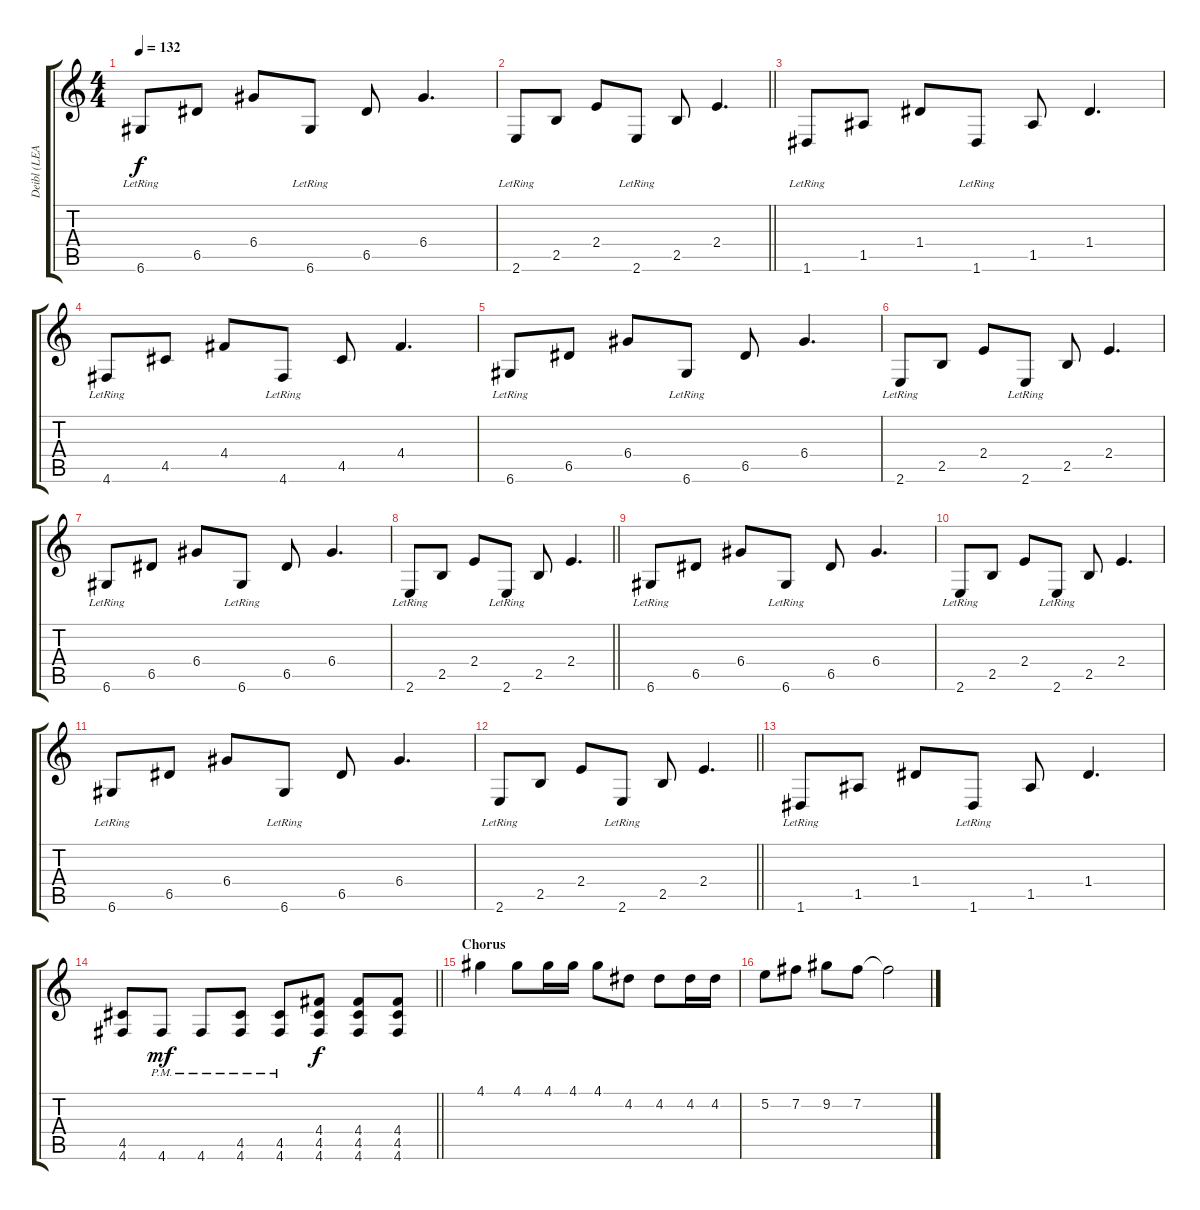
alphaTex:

\track ("Deibl (LEAD)" "Deibl (LEA") {instrument overdrivenguitar}
\staff {score tabs}
\tuning (E4 B3 G3 D3 A2 D2) {hide}
\ts (4 4)
\tempo 132
\clef g2
\ks c
6.6{lr}.8{dy f} 6.5.8 6.4.8 6.6{lr}.8 6.5.8 6.4.4{d} |
\barLineRight lightlight
2.6{lr}.8 2.5.8 2.4.8 2.6{lr}.8 2.5.8 2.4.4{d} |
1.6{lr}.8 1.5.8 1.4.8 1.6{lr}.8 1.5.8 1.4.4{d} |
4.6{lr}.8 4.5.8 4.4.8 4.6{lr}.8 4.5.8 4.4.4{d} |
6.6{lr}.8 6.5.8 6.4.8 6.6{lr}.8 6.5.8 6.4.4{d} |
2.6{lr}.8 2.5.8 2.4.8 2.6{lr}.8 2.5.8 2.4.4{d} |
6.6{lr}.8 6.5.8 6.4.8 6.6{lr}.8 6.5.8 6.4.4{d} |
\barLineRight lightlight
2.6{lr}.8 2.5.8 2.4.8 2.6{lr}.8 2.5.8 2.4.4{d} |
6.6{lr}.8 6.5.8 6.4.8 6.6{lr}.8 6.5.8 6.4.4{d} |
2.6{lr}.8 2.5.8 2.4.8 2.6{lr}.8 2.5.8 2.4.4{d} |
6.6{lr}.8 6.5.8 6.4.8 6.6{lr}.8 6.5.8 6.4.4{d} |
\barLineRight lightlight
2.6{lr}.8 2.5.8 2.4.8 2.6{lr}.8 2.5.8 2.4.4{d} |
1.6{lr}.8 1.5.8 1.4.8 1.6{lr}.8 1.5.8 1.4.4{d} |
\barLineRight lightlight
(4.5 4.6).8{volume 15 instrument overdrivenguitar} 4.6{pm}.8{dy mf} 4.6{pm}.8 (4.5{pm} 4.6{pm}).8 (4.5{pm} 4.6{pm}).8 (4.4 4.5 4.6).8{dy f} (4.4 4.5 4.6).8 (4.4 4.5 4.6).8 |
\section ("" "Chorus")
4.1.4 4.1.8 4.1.16 4.1.16 4.1.8 4.2.8 4.2.8 4.2.16 4.2.16 |
5.2.8 7.2.8 9.2.8 7.2.8 7.2{t}.2
